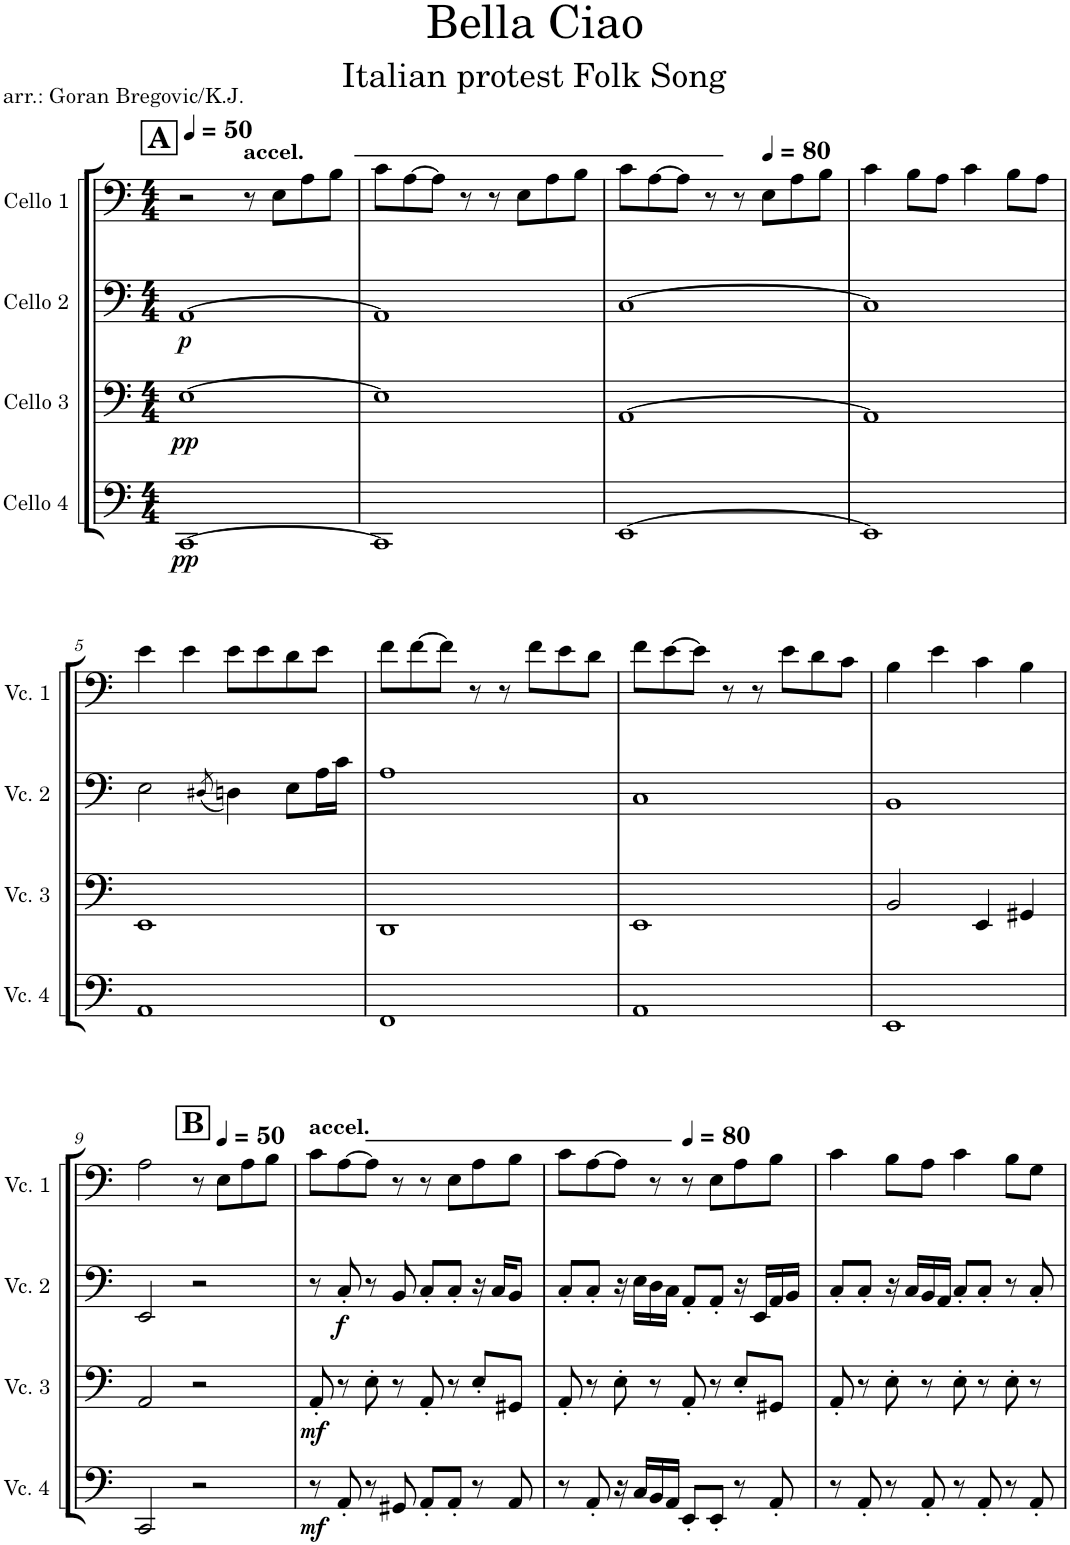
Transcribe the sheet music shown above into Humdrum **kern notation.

**kern	**dynam	**kern	**dynam	**kern	**dynam	**kern
*part4	*part4	*part3	*part3	*part2	*part2	*part1
*staff4	*staff4	*staff3	*staff3	*staff2	*staff2	*staff1
*I"Cello 4	*	*I"Cello 3	*	*I"Cello 2	*	*I"Cello 1
*clefF4	*	*clefF4	*	*clefF4	*	*clefF4
*k[]	*	*k[]	*	*k[]	*	*k[]
*M4/4	*	*M4/4	*	*M4/4	*	*M4/4
*MM50	*	*MM50	*	*MM50	*	*MM50
!!LO:REH:place=s1:a:B:cj:fs=14:t=A
=1	=1	=1	=1	=1	=1	=1
!	!LO:DY:b	!	!LO:DY:b	!	!LO:DY:b	!
[>1CC	pp	[1E	pp	[>1AA	p	2r
!	!	!	!	!	!	!LO:TX:a:B:t=accel.
.	.	.	.	.	.	8r
.	.	.	.	.	.	8E\L
.	.	.	.	.	.	8A\
.	.	.	.	.	.	8B\J
=2	=2	=2	=2	=2	=2	=2
1CC]	.	1E]	.	1AA]	.	8c\L
.	.	.	.	.	.	[8A\
.	.	.	.	.	.	8A\J]
.	.	.	.	.	.	8r
.	.	.	.	.	.	8r
.	.	.	.	.	.	8E\L
.	.	.	.	.	.	8A\
.	.	.	.	.	.	8B\J
=3	=3	=3	=3	=3	=3	=3
[>1EE	.	[>1AA	.	[>1C	.	8c\L
.	.	.	.	.	.	[8A\
.	.	.	.	.	.	8A\J]
.	.	.	.	.	.	8r
.	.	.	.	.	.	8r
*	*	*	*	*	*	*MM80
.	.	.	.	.	.	8E\L
.	.	.	.	.	.	8A\
.	.	.	.	.	.	8B\J
=4	=4	=4	=4	=4	=4	=4
1EE]	.	1AA]	.	1C]	.	4c\
.	.	.	.	.	.	8B\L
.	.	.	.	.	.	8A\J
.	.	.	.	.	.	4c\
.	.	.	.	.	.	8B\L
.	.	.	.	.	.	8A\J
!!LO:LB:g=z
=5	=5	=5	=5	=5	=5	=5
1AA	.	1EE	.	2E\	.	4e\
.	.	.	.	.	.	4e\
.	.	.	.	(8qD#X/	.	.
.	.	.	.	4Dn\)	.	8e\L
.	.	.	.	.	.	8e\
.	.	.	.	8E\L	.	8d\
.	.	.	.	16A\L	.	8e\J
.	.	.	.	16c\JJ	.	.
=6	=6	=6	=6	=6	=6	=6
1FF	.	1DD	.	1A	.	8f\L
.	.	.	.	.	.	[8f\
.	.	.	.	.	.	8f\J]
.	.	.	.	.	.	8r
.	.	.	.	.	.	8r
.	.	.	.	.	.	8f\L
.	.	.	.	.	.	8e\
.	.	.	.	.	.	8d\J
=7	=7	=7	=7	=7	=7	=7
1AA	.	1EE	.	1C	.	8f\L
.	.	.	.	.	.	[8e\
.	.	.	.	.	.	8e\J]
.	.	.	.	.	.	8r
.	.	.	.	.	.	8r
.	.	.	.	.	.	8e\L
.	.	.	.	.	.	8d\
.	.	.	.	.	.	8c\J
=8	=8	=8	=8	=8	=8	=8
1EE	.	2BB/	.	1BB	.	4B\
.	.	.	.	.	.	4e\
.	.	4EE/	.	.	.	4c\
.	.	4GG#X/	.	.	.	4B\
!!LO:LB:g=z
!!LO:REH:place=s1:a:B:cj:fs=14:t=B:qo=2
=9	=9	=9	=9	=9	=9	=9
2CC/	.	2AA/	.	2EE/	.	2A\
*	*	*	*	*	*	*MM50
2r	.	2r	.	2r	.	8r
.	.	.	.	.	.	8E\L
.	.	.	.	.	.	8A\
.	.	.	.	.	.	8B\J
=10	=10	=10	=10	=10	=10	=10
!	!	!	!	!	!	!LO:TX:a:B:t=accel.
!	!LO:DY:b	!	!LO:DY:b	!	!	!
8r	mf	8AA'/	mf	8r	.	8c\L
!	!	!	!	!	!LO:DY:b	!
8AA'/	.	8r	.	8C'/	f	[8A\
8r	.	8E'\	.	8r	.	8A\J]
8GG#X/	.	8r	.	8BB/	.	8r
8AA'/L	.	8AA'/	.	8C'/L	.	8r
8AA'/J	.	8r	.	8C'/J	.	8E\L
8r	.	8E'/L	.	16r	.	8A\
.	.	.	.	16C/KL	.	.
8AA/	.	8GG#X/J	.	8BB/J	.	8B\J
=11	=11	=11	=11	=11	=11	=11
8r	.	8AA'/	.	8C'/L	.	8c\L
8AA'/	.	8r	.	8C'/J	.	[8A\
16r	.	8E'\	.	16r	.	8A\J]
16C/LL	.	.	.	16E\LL	.	.
16BB/	.	8r	.	16D\	.	8r
16AA/JJ	.	.	.	16C\JJ	.	.
*	*	*	*	*	*	*MM80
8EE'/L	.	8AA'/	.	8AA'/L	.	8r
8EE'/J	.	8r	.	8AA'/J	.	8E\L
8r	.	8E'/L	.	16r	.	8A\
.	.	.	.	16EE/LL	.	.
8AA'/	.	8GG#X/J	.	16AA/	.	8B\J
.	.	.	.	16BB/JJ	.	.
=12	=12	=12	=12	=12	=12	=12
8r	.	8AA'/	.	8C'/L	.	4c\
8AA'/	.	8r	.	8C'/J	.	.
8r	.	8E'\	.	16r	.	8B\L
.	.	.	.	16C/LL	.	.
8AA'/	.	8r	.	16BB/	.	8A\J
.	.	.	.	16AA/JJ	.	.
8r	.	8E'\	.	8C'/L	.	4c\
8AA'/	.	8r	.	8C'/J	.	.
8r	.	8E'\	.	8r	.	8B\L
8AA'/	.	8r	.	8C'/	.	8G\J
=	=	=	=	=	=	=
*-	*-	*-	*-	*-	*-	*-
